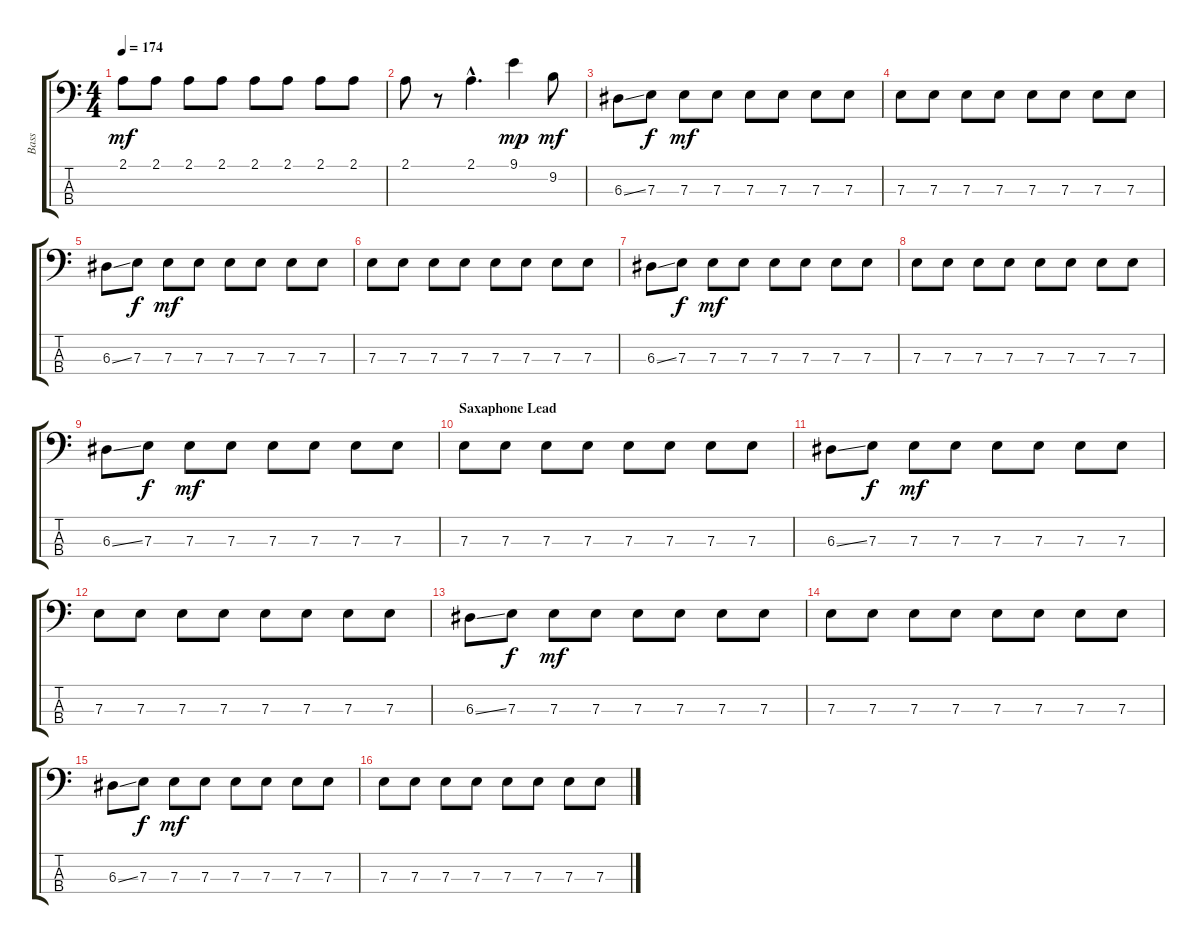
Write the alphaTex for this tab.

\track ("Bass" "Bass") {instrument electricbassfinger}
\staff {score tabs}
\tuning (G2 D2 A1 E1) {hide}
\ts (4 4)
\tempo 174
\clef f4
\ks c
2.1.8{dy mf} 2.1.8 2.1.8 2.1.8 2.1.8 2.1.8 2.1.8 2.1.8 |
2.1.8 r.8 2.1{hac}.4{d} 9.1.4{dy mp} 9.2.8{dy mf} |
6.3{ss}.8 7.3.8{dy f} 7.3.8{dy mf} 7.3.8 7.3.8 7.3.8 7.3.8 7.3.8 |
7.3.8 7.3.8 7.3.8 7.3.8 7.3.8 7.3.8 7.3.8 7.3.8 |
6.3{ss}.8 7.3.8{dy f} 7.3.8{dy mf} 7.3.8 7.3.8 7.3.8 7.3.8 7.3.8 |
7.3.8 7.3.8 7.3.8 7.3.8 7.3.8 7.3.8 7.3.8 7.3.8 |
6.3{ss}.8 7.3.8{dy f} 7.3.8{dy mf} 7.3.8 7.3.8 7.3.8 7.3.8 7.3.8 |
7.3.8 7.3.8 7.3.8 7.3.8 7.3.8 7.3.8 7.3.8 7.3.8 |
6.3{ss}.8 7.3.8{dy f} 7.3.8{dy mf} 7.3.8 7.3.8 7.3.8 7.3.8 7.3.8 |
\section ("" "Saxaphone Lead")
7.3.8 7.3.8 7.3.8 7.3.8 7.3.8 7.3.8 7.3.8 7.3.8 |
6.3{ss}.8 7.3.8{dy f} 7.3.8{dy mf} 7.3.8 7.3.8 7.3.8 7.3.8 7.3.8 |
7.3.8 7.3.8 7.3.8 7.3.8 7.3.8 7.3.8 7.3.8 7.3.8 |
6.3{ss}.8 7.3.8{dy f} 7.3.8{dy mf} 7.3.8 7.3.8 7.3.8 7.3.8 7.3.8 |
7.3.8 7.3.8 7.3.8 7.3.8 7.3.8 7.3.8 7.3.8 7.3.8 |
6.3{ss}.8 7.3.8{dy f} 7.3.8{dy mf} 7.3.8 7.3.8 7.3.8 7.3.8 7.3.8 |
7.3.8 7.3.8 7.3.8 7.3.8 7.3.8 7.3.8 7.3.8 7.3.8
